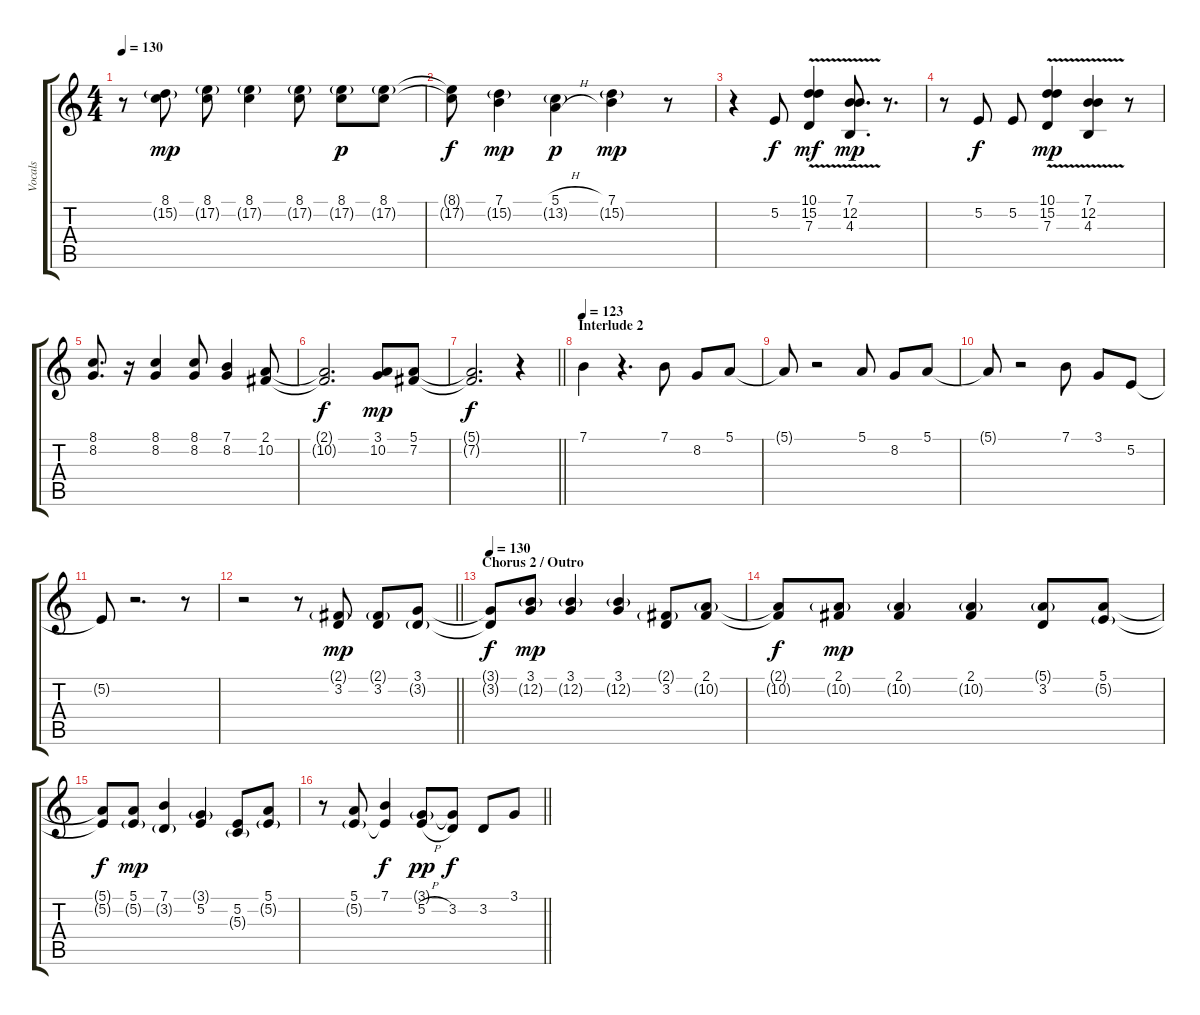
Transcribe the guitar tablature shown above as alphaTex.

\track ("Vocals" "Vocals") {instrument clarinet}
\staff {score tabs}
\tuning (E4 B3 G3 D3 A2 E2) {hide}
\ts (4 4)
\tempo 130
\clef g2
\ks c
r.8{dy mp} (8.1 15.2{g}).8 (8.1 17.2{g}).8 (8.1 17.2{g}).4 (8.1 17.2{g}).8 (8.1 17.2{g}).8{dy p} (8.1 17.2{g}).8 |
(8.1{t} 17.2{t}).8{dy f} (7.1 15.2{g}).4{dy mp} (5.1{h} 13.2{g}).4{dy p} (7.1 15.2{g}).4{dy mp} r.8 |
r.4 5.2.8{dy f} (10.1 15.2{v} 7.3).4{dy mf} (7.1 12.2{v} 4.3).8{d dy mp} r.8{d} |
r.8 5.2.8{dy f} 5.2.8 (10.1 15.2{v} 7.3).4{dy mp} (7.1 12.2{v} 4.3).4 r.8 |
(8.1 8.2).8{d} r.16 (8.1 8.2).4 (8.1 8.2).8 (7.1 8.2).4 (2.1 10.2).8 |
(2.1{t} 10.2{t}).2{d dy f} (3.1 10.2).8{dy mp} (5.1 7.2).8 |
\barLineRight lightlight
(5.1{t} 7.2{t}).2{d dy f} r.4 |
\section ("" "Interlude 2")
\tempo 123
7.1.4{volume 13 balance 8 instrument clarinet} r.4{d} 7.1.8 8.2.8 5.1.8 |
5.1{t}.8 r.2 5.1.8 8.2.8 5.1.8 |
5.1{t}.8 r.2 7.1.8 3.1.8 5.2.8 |
5.2{t}.8 r.2{d} r.8 |
\barLineRight lightlight
r.2 r.8 (2.1{g} 3.2).8{dy mp} (2.1{g} 3.2).8 (3.1 3.2{g}).8 |
\section ("" "Chorus 2 / Outro")
\tempo 130
(3.1{t} 3.2{t}).8{dy f} (3.1 12.2{g}).8{dy mp} (3.1 12.2{g}).4 (3.1 12.2{g}).4 (2.1{g} 3.2).8 (2.1 10.2{g}).8 |
(2.1{t} 10.2{t}).8{dy f} (2.1 10.2{g}).8{dy mp} (2.1 10.2{g}).4 (2.1 10.2{g}).4 (5.1{g} 3.2).8 (5.1 5.2{g}).8 |
(5.1{t} 5.2{t}).8{dy f} (5.1 5.2{g}).8{dy mp} (7.1 3.2{g}).4 (3.1{g} 5.2).4 (5.2 5.3{g}).8 (5.1 5.2{g}).8 |
\barLineRight lightlight
r.8 (5.1 5.2{g}).8 (7.1 5.2{t}).4{dy f} (3.1{g} 5.2{h}).8{dy pp} (3.1{t} 3.2).8{dy f} 3.2.8 3.1.8
